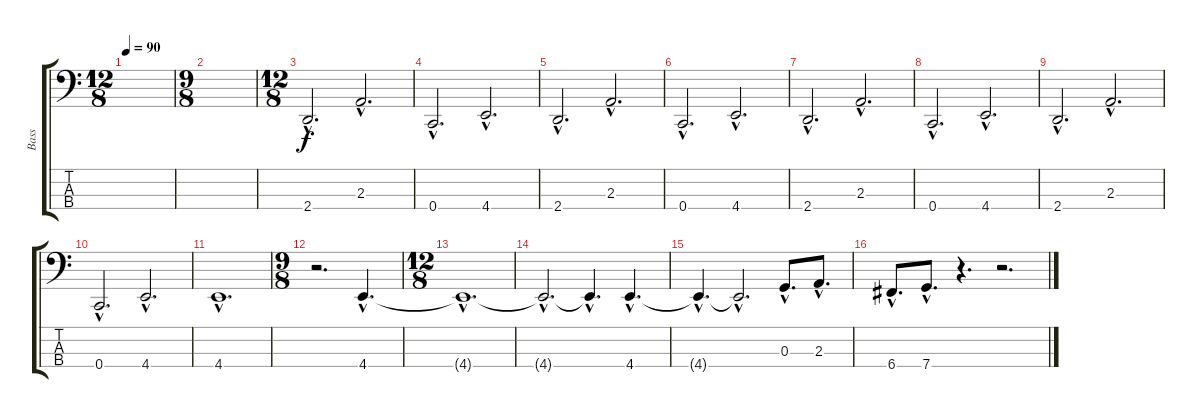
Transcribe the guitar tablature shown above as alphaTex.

\track ("Bass" "Bass") {instrument electricbasspick}
\staff {score tabs}
\tuning (F2 C2 G1 C1) {hide}
\ts (12 8)
\tempo 90
\clef f4
\ks c
|
\ts (9 8)
|
\ts (12 8)
2.4{hac}.2{d} 2.3{hac}.2{d} |
0.4{hac}.2{d} 4.4{hac}.2{d} |
2.4{hac}.2{d} 2.3{hac}.2{d} |
0.4{hac}.2{d} 4.4{hac}.2{d} |
2.4{hac}.2{d} 2.3{hac}.2{d} |
0.4{hac}.2{d} 4.4{hac}.2{d} |
2.4{hac}.2{d} 2.3{hac}.2{d} |
0.4{hac}.2{d} 4.4{hac}.2{d} |
4.4{hac}.1{d} |
\ts (9 8)
r.2{d} 4.4{hac}.4{d} |
\ts (12 8)
4.4{hac t}.1{d} |
4.4{hac t}.2{d} 4.4{hac t}.4{d} 4.4{hac}.4{d} |
4.4{hac t}.4{d} 4.4{hac t}.2{d} 0.3{hac}.8{d} 2.3{hac}.8{d} |
6.4{hac}.8{d} 7.4{hac}.8{d} r.4{d} r.2{d}
